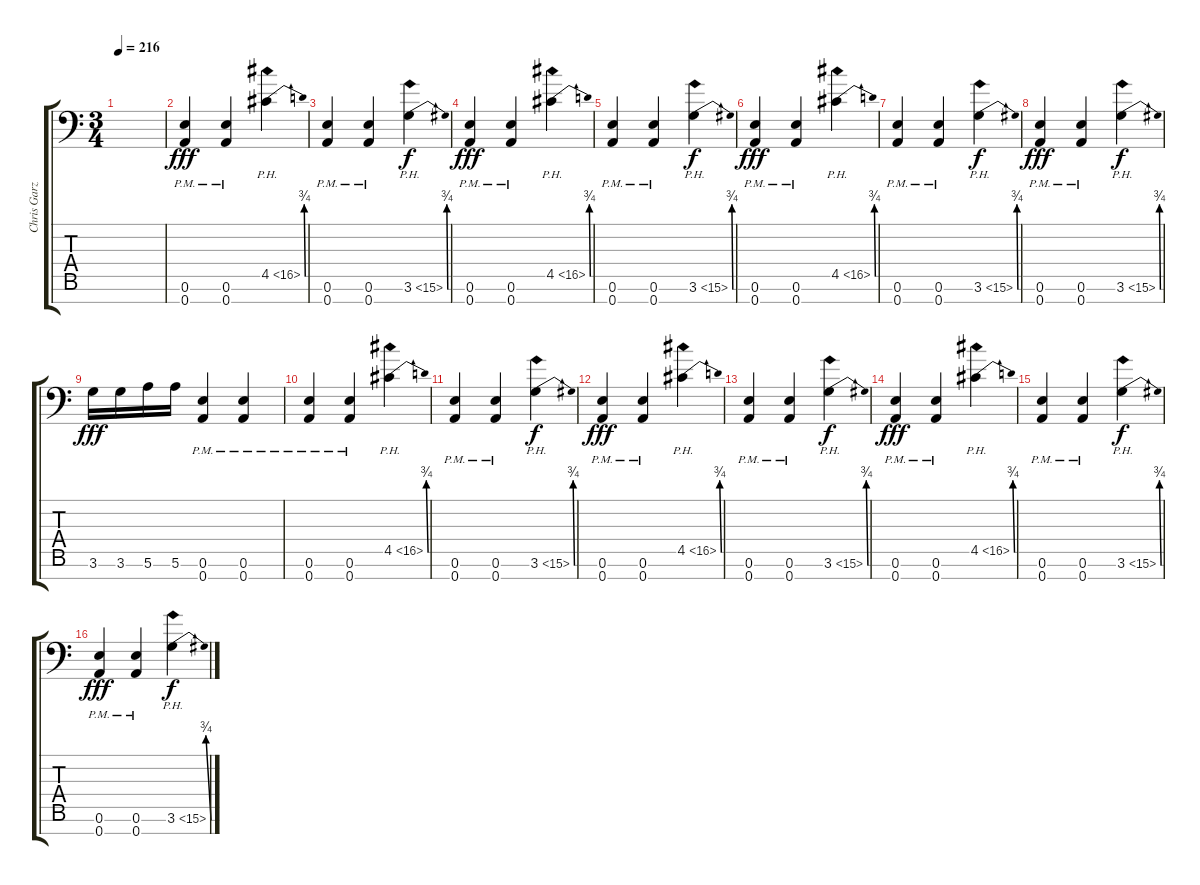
\track ("Chris Garza" "Chris Garz") {instrument distortionguitar}
\staff {score tabs}
\tuning (E4 B3 G3 D3 A2 E2 A1) {hide}
\ts (3 4)
\tempo 216
\clef f4
\ks c
|
(0.6{pm} 0.7{pm}).4{dy fff} (0.6{pm} 0.7{pm}).4 4.5{be (bend 0 0 60 3) ph 12}.4 |
(0.6{pm} 0.7{pm}).4 (0.6{pm} 0.7{pm}).4 3.6{be (bend 0 0 60 3) ph 12}.4{dy f} |
(0.6{pm} 0.7{pm}).4{dy fff} (0.6{pm} 0.7{pm}).4 4.5{be (bend 0 0 60 3) ph 12}.4 |
(0.6{pm} 0.7{pm}).4 (0.6{pm} 0.7{pm}).4 3.6{be (bend 0 0 60 3) ph 12}.4{dy f} |
(0.6{pm} 0.7{pm}).4{dy fff} (0.6{pm} 0.7{pm}).4 4.5{be (bend 0 0 60 3) ph 12}.4 |
(0.6{pm} 0.7{pm}).4 (0.6{pm} 0.7{pm}).4 3.6{be (bend 0 0 60 3) ph 12}.4{dy f} |
(0.6{pm} 0.7{pm}).4{dy fff} (0.6{pm} 0.7{pm}).4 3.6{be (bend 0 0 60 3) ph 12}.4{dy f} |
3.6.16{dy fff} 3.6.16 5.6.16 5.6.16 (0.6{pm} 0.7{pm}).4 (0.6{pm} 0.7{pm}).4 |
(0.6{pm} 0.7{pm}).4 (0.6{pm} 0.7{pm}).4 4.5{be (bend 0 0 60 3) ph 12}.4 |
(0.6{pm} 0.7{pm}).4 (0.6{pm} 0.7{pm}).4 3.6{be (bend 0 0 60 3) ph 12}.4{dy f} |
(0.6{pm} 0.7{pm}).4{dy fff} (0.6{pm} 0.7{pm}).4 4.5{be (bend 0 0 60 3) ph 12}.4 |
(0.6{pm} 0.7{pm}).4 (0.6{pm} 0.7{pm}).4 3.6{be (bend 0 0 60 3) ph 12}.4{dy f} |
(0.6{pm} 0.7{pm}).4{dy fff} (0.6{pm} 0.7{pm}).4 4.5{be (bend 0 0 60 3) ph 12}.4 |
(0.6{pm} 0.7{pm}).4 (0.6{pm} 0.7{pm}).4 3.6{be (bend 0 0 60 3) ph 12}.4{dy f} |
(0.6{pm} 0.7{pm}).4{dy fff} (0.6{pm} 0.7{pm}).4 3.6{be (bend 0 0 60 3) ph 12}.4{dy f}
